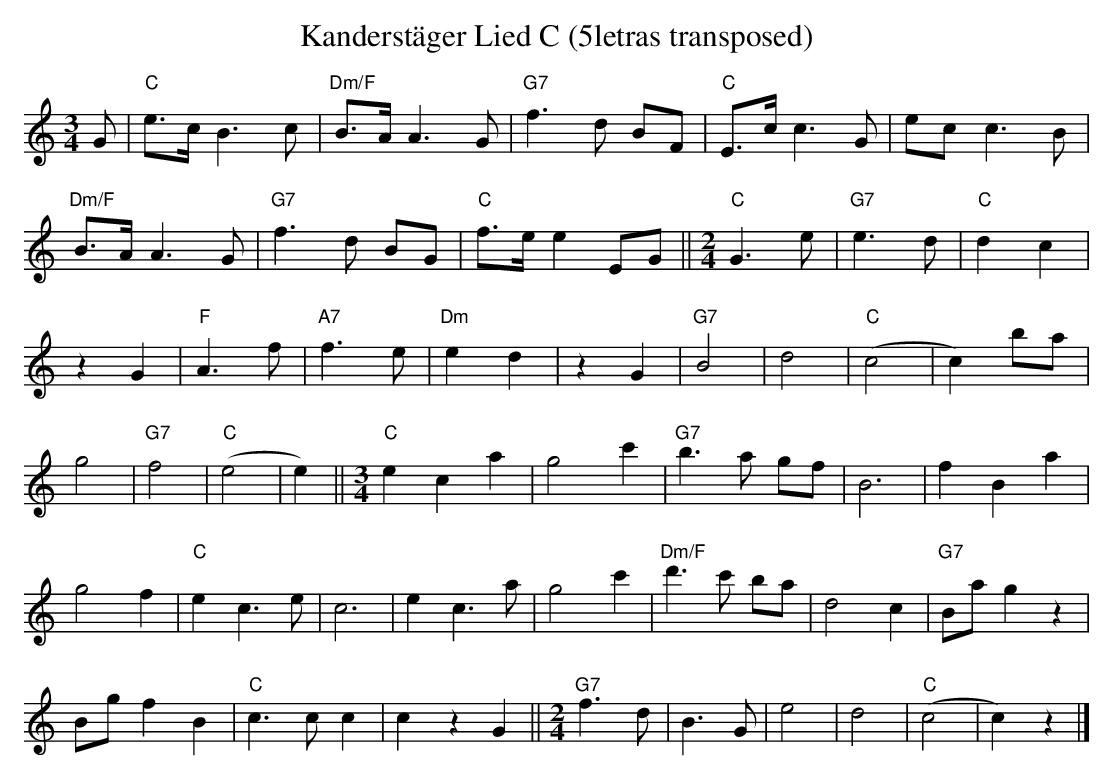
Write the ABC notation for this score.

X:1
T:Kanderst\"ager Lied C (5letras transposed)
M:3/4
L:1/8
K:C transpose=3 %%MIDI gchordon
G |"C"e>c B3c | "Dm/F"B>AA3G | "G7"f3d BF | "C"E>cc3G | ecc3B |
"Dm/F"B>AA3G | "G7"f3d BG | "C"f>ee2EG || [M:2/4] "C"G3e | "G7"e3d | "C"d2c2 |
z2G2 | "F"A3f | "A7"f3e | "Dm"e2d2 | z2G2 | "G7"B4 | d4 | "C"(c4 | c2)ba |
g4 | "G7"f4 | "C"(e4 | e2) || [M:3/4] [L:1/4] "C"eca | g2c' | "G7"b>a g/2f/2 | B3 | fBa |
g2f | "C"ec>e | c3 | ec>a | g2c' | "Dm/F"d'>c' b/2a/2 | d2c | "G7"B/2a/2gz |
B/2g/2fB | "C"c>cc | czG || [M:2/4] "G7"f>d | B>G | e2 | d2 | "C"(c2 | c)z |]
